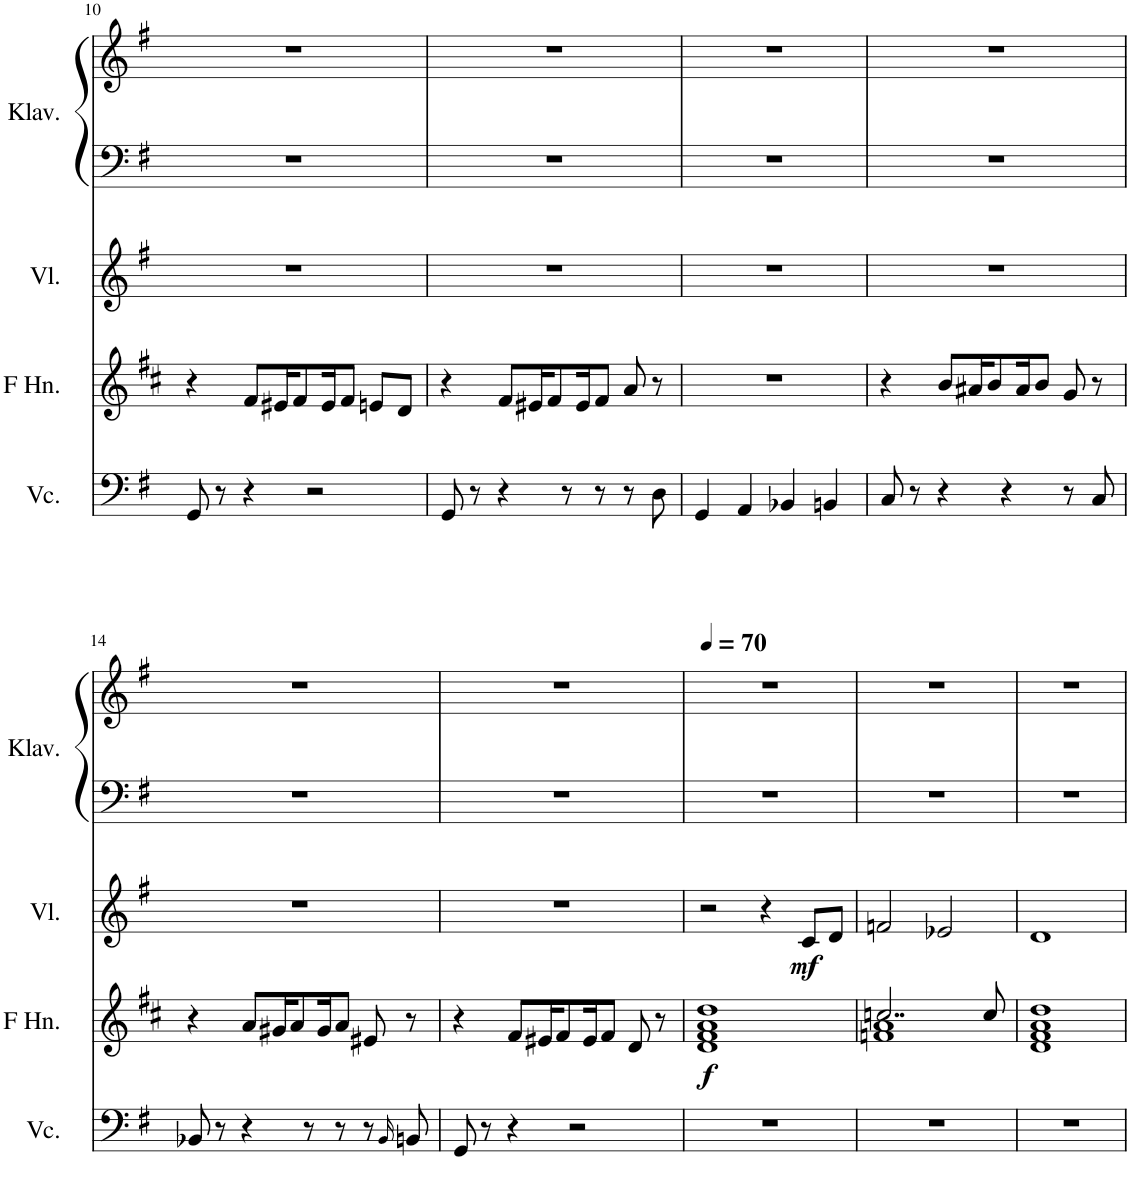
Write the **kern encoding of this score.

**kern	**kern	**dynam	**kern	**dynam	**kern	**kern
*part4	*part3	*part3	*part2	*part2	*part1	*part1
*staff5	*staff4	*staff4	*staff3	*staff3	*staff2	*staff1
*I"Violoncello	*I"Horn in F	*	*I"Violine	*	*I"Klavier	*
*I'Vc.	*	*	*I'Vl.	*	*I'Klav.	*
!!LO:PB:g=z
*clefF4	*clefG2	*	*clefG2	*	*clefF4	*clefG2
*	*Trd4c7	*	*	*	*	*
*k[f#]	*k[f#c#]	*	*k[f#]	*	*k[f#]	*k[f#]
*M4/4	*M4/4	*	*M4/4	*	*M4/4	*M4/4
=10	=10	=10	=10	=10	=10	=10
8GG/	4r	.	1r	.	1r	1r
8r	.	.	.	.	.	.
4r	8f#/L	.	.	.	.	.
.	16e#X/K	.	.	.	.	.
.	8f#/	.	.	.	.	.
2r	.	.	.	.	.	.
.	16e#/K	.	.	.	.	.
.	8f#/J	.	.	.	.	.
.	8en/L	.	.	.	.	.
.	8d/J	.	.	.	.	.
=11	=11	=11	=11	=11	=11	=11
8GG/	4r	.	1r	.	1r	1r
8r	.	.	.	.	.	.
4r	8f#/L	.	.	.	.	.
.	16e#X/K	.	.	.	.	.
.	8f#/	.	.	.	.	.
8r	.	.	.	.	.	.
.	16e#/K	.	.	.	.	.
8r	8f#/J	.	.	.	.	.
8r	8a/	.	.	.	.	.
8D\	8r	.	.	.	.	.
=12	=12	=12	=12	=12	=12	=12
4GG/	1r	.	1r	.	1r	1r
4AA/	.	.	.	.	.	.
4BB-X/	.	.	.	.	.	.
4BBn/	.	.	.	.	.	.
=13	=13	=13	=13	=13	=13	=13
8C/	4r	.	1r	.	1r	1r
8r	.	.	.	.	.	.
4r	8b/L	.	.	.	.	.
.	16a#X/K	.	.	.	.	.
.	8b/	.	.	.	.	.
4r	.	.	.	.	.	.
.	16a#/K	.	.	.	.	.
.	8b/J	.	.	.	.	.
8r	8g/	.	.	.	.	.
8C/	8r	.	.	.	.	.
!!LO:LB:g=z
=14	=14	=14	=14	=14	=14	=14
8BB-X/	4r	.	1r	.	1r	1r
8r	.	.	.	.	.	.
4r	8a/L	.	.	.	.	.
.	16g#X/K	.	.	.	.	.
.	8a/	.	.	.	.	.
8r	.	.	.	.	.	.
.	16g#/K	.	.	.	.	.
8r	8a/J	.	.	.	.	.
8r	8e#X/	.	.	.	.	.
16qBB-/	.	.	.	.	.	.
8BBn/	8r	.	.	.	.	.
=15	=15	=15	=15	=15	=15	=15
8GG/	4r	.	1r	.	1r	1r
8r	.	.	.	.	.	.
4r	8f#/L	.	.	.	.	.
.	16e#X/K	.	.	.	.	.
.	8f#/	.	.	.	.	.
2r	.	.	.	.	.	.
.	16e#/K	.	.	.	.	.
.	8f#/J	.	.	.	.	.
.	8d/	.	.	.	.	.
.	8r	.	.	.	.	.
=16	=16	=16	=16	=16	=16	=16
*	*	*	*	*	*	*MM70
!	!	!LO:DY:b	!	!	!	!
1r	1d 1f# 1a 1dd	f	2r	.	1r	1r
.	.	.	4r	.	.	.
!	!	!	!	!LO:DY:b	!	!
.	.	.	8c/L	mf	.	.
.	.	.	8d/J	.	.	.
=17	=17	=17	=17	=17	=17	=17
*	*^	*	*	*	*	*
1r	2..ccn/	1fn 1a	.	2fn/	.	1r	1r
.	.	.	.	2e-X/	.	.	.
.	8cc/	.	.	.	.	.	.
*	*v	*v	*	*	*	*	*
=18	=18	=18	=18	=18	=18	=18
1r	1d 1f# 1a 1dd	.	1d	.	1r	1r
=	=	=	=	=	=	=
*-	*-	*-	*-	*-	*-	*-
